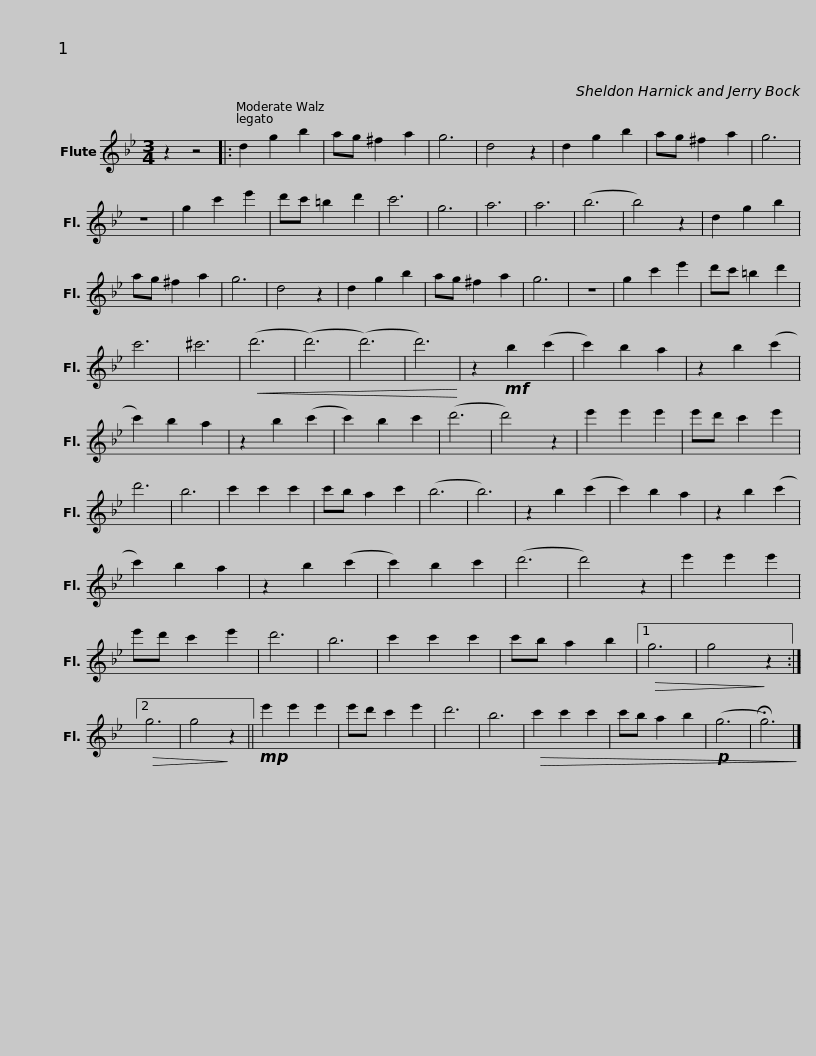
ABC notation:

X:1
L:1/8
M:3/4
I:linebreak $
K:Bb
V:1 treble
V:1
 z2 z4 |: d2 g2 b2 | ag ^f2 a2 | g6 | d4 z2 | %5
 d2 g2 b2 | ag ^f2 a2 | g6 | z6 | g2 c'2 e'2 | %10
 d'c' =b2 d'2 | c'6 |$ g6 | a6 | a6 | %15
 (b6 | b4) z2 | d2 g2 b2 | ag ^f2 a2 | g6 | %20
 d4 z2 | d2 g2 b2 | ag ^f2 a2 | g6 | z6 | %25
 g2 c'2 e'2 |$ d'c' =b2 d'2 | c'6 | ^c'6 |!<(! (d'6 | %30
 (d'6) | (d'6) | d'6)!<)! | z2!mf! b2 (c'2 | c'2) b2 a2 | %35
 z2 b2 (c'2 | c'2) b2 a2 | z2 b2 (c'2 |$ c'2) b2 c'2 | (d'6 | %40
 d'4) z2 | e'2 e'2 e'2 | e'd' c'2 e'2 | d'6 | b6 | %45
 c'2 c'2 c'2 | c'b a2 c'2 | (b6 | b6) | z2 b2 (c'2 |$ %50
 c'2) b2 a2 | z2 b2 (c'2 | c'2) b2 a2 | z2 b2 (c'2 | c'2) b2 c'2 | %55
 (d'6 | d'4) z2 | e'2 e'2 e'2 | e'd' c'2 e'2 | d'6 | %60
 b6 |$ c'2 c'2 c'2 | c'b a2 b2 |1!>(! g6 | g4!>)! z2 :|2 %65
!>(! g6 | g4!>)! z2 ||!mp! e'2 e'2 e'2 | e'd' c'2 e'2 | d'6 | %70
 b6 |!>(! c'2 c'2 c'2 |$ c'b a2 b2 |!p! (g6 | !fermata!g6)!>)! |] %75
